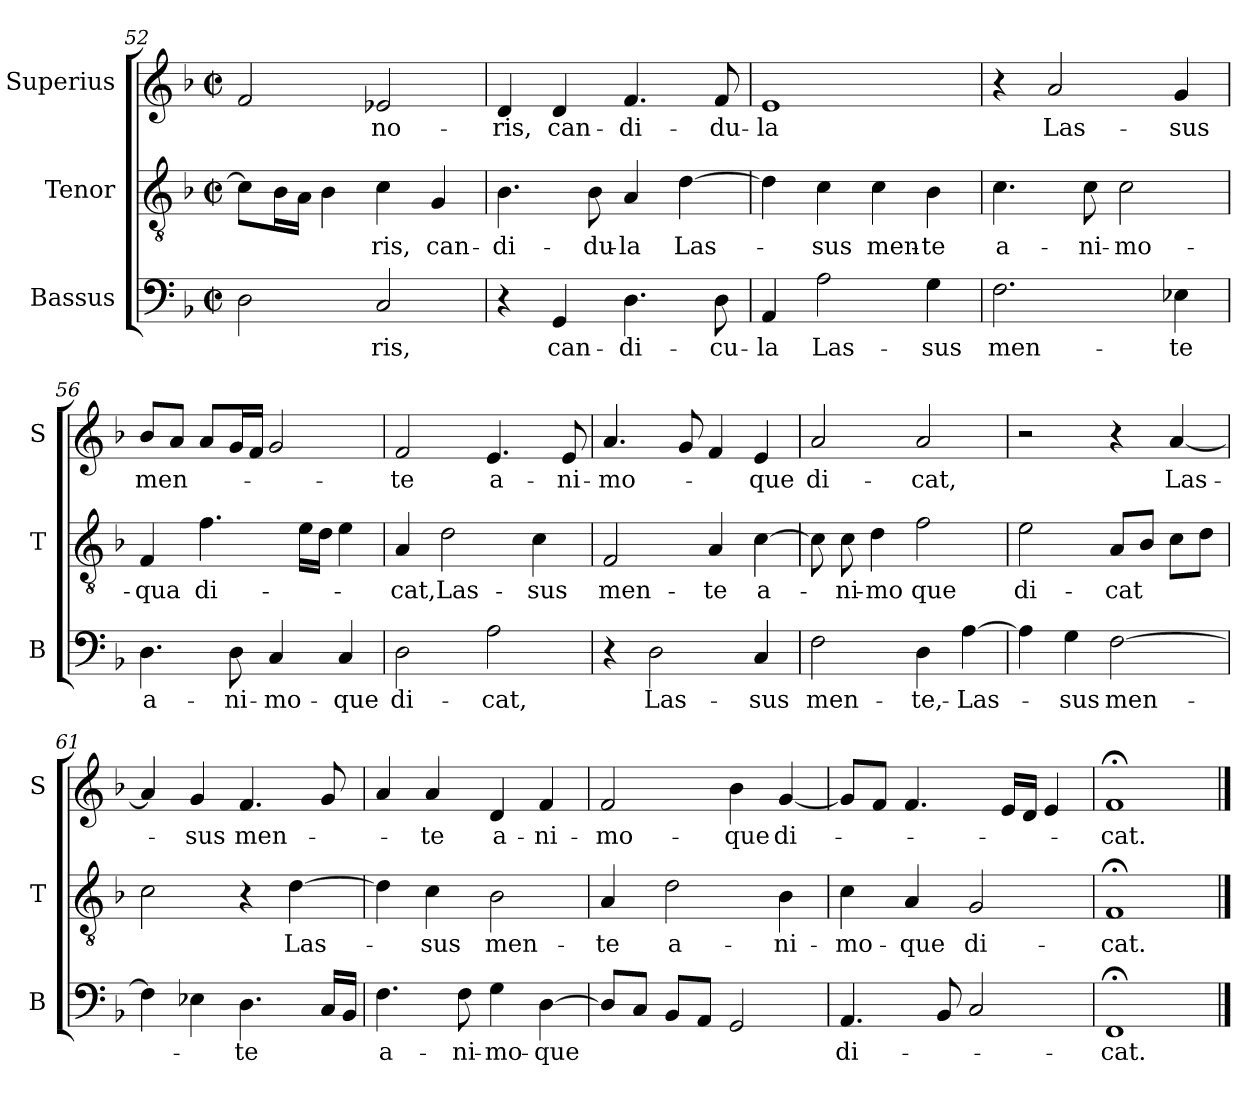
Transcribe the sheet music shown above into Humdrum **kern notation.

**kern	**text	**kern	**text	**kern	**text
*part3	*part3	*part2	*part2	*part1	*part1
*staff3	*staff3	*staff2	*staff2	*staff1	*staff1
*I"Bassus	*	*I"Tenor	*	*I"Superius	*
*I'B	*	*I'T	*	*I'S	*
*clefF4	*	*clefGv2	*	*clefG2	*
*k[b-]	*	*k[b-]	*	*k[b-]	*
*F:	*	*F:	*	*F:	*
*M2/2	*	*M2/2	*	*M2/2	*
*met(c|)	*	*met(c|)	*	*met(c|)	*
=52	=52	=52	=52	=52	=52
2D\	.	8c\L]	.	2f/	.
.	.	16B-\L	.	.	.
.	.	16A\JJ	.	.	.
.	.	4B-\	.	.	.
!	!LO:LY:b	!	!LO:LY:b	!	!LO:LY:b
2C/	-ris,	4c\	-ris,	2e-X/	-no-
!	!	!	!LO:LY:b	!	!
.	.	4G/	can-	.	.
=53	=53	=53	=53	=53	=53
!	!	!	!LO:LY:b	!	!LO:LY:b
4r	.	4.B-\	-di-	4d/	-ris,
!	!LO:LY:b	!	!	!	!LO:LY:b
4GG/	can-	.	.	4d/	can-
!	!	!	!LO:LY:b	!	!
.	.	8B-\	-du-	.	.
!	!LO:LY:b	!	!LO:LY:b	!	!LO:LY:b
4.D\	-di-	4A/	-la	4.f/	-di-
!	!	!	!LO:LY:b	!	!
.	.	[4d\	Las-	.	.
!	!LO:LY:b	!	!	!	!LO:LY:b
8D\	-cu-	.	.	8f/	-du-
=54	=54	=54	=54	=54	=54
!	!LO:LY:b	!	!	!	!LO:LY:b
4AA/	-la	4d\]	.	1e	-la
!	!LO:LY:b	!	!LO:LY:b	!	!
2A\	Las-	4c\	-sus	.	.
!	!	!	!LO:LY:b	!	!
.	.	4c\	men-	.	.
!	!LO:LY:b	!	!LO:LY:b	!	!
4G\	-sus	4B-\	-te	.	.
=55	=55	=55	=55	=55	=55
!	!LO:LY:b	!	!LO:LY:b	!	!
2.F\	men-	4.c\	a-	4r	.
!	!	!	!	!	!LO:LY:b
.	.	.	.	2a/	Las-
!	!	!	!LO:LY:b	!	!
.	.	8c\	-ni-	.	.
!	!	!	!LO:LY:b	!	!
.	.	2c\	-mo-	.	.
!	!LO:LY:b	!	!	!	!LO:LY:b
4E-X\	-te	.	.	4g/	-sus
!!LO:PB:g=z
=56	=56	=56	=56	=56	=56
!	!LO:LY:b	!	!LO:LY:b	!	!LO:LY:b
4.D\	a-	4F/	-qua	8b-/L	men-
.	.	.	.	8a/J	.
!	!	!	!LO:LY:b	!	!
.	.	4.f\	di-	8a/L	.
!	!LO:LY:b	!	!	!	!
8D\	-ni-	.	.	16g/L	.
.	.	.	.	16f/JJ	.
!	!LO:LY:b	!	!	!	!
4C/	-mo-	.	.	2g/	.
.	.	16e\LL	.	.	.
.	.	16d\JJ	.	.	.
!	!LO:LY:b	!	!	!	!
4C/	-que	4e\	.	.	.
=57	=57	=57	=57	=57	=57
!	!LO:LY:b	!	!LO:LY:b	!	!LO:LY:b
2D\	di-	4A/	-cat,	2f/	-te
!	!	!	!LO:LY:b	!	!
.	.	2d\	Las-	.	.
!	!LO:LY:b	!	!	!	!LO:LY:b
2A\	-cat,	.	.	4.e/	a-
!	!	!	!LO:LY:b	!	!
.	.	4c\	-sus	.	.
!	!	!	!	!	!LO:LY:b
.	.	.	.	8e/	-ni-
=58	=58	=58	=58	=58	=58
!	!	!	!LO:LY:b	!	!LO:LY:b
4r	.	2F/	men-	4.a/	-mo-
!	!LO:LY:b	!	!	!	!
2D\	Las-	.	.	.	.
.	.	.	.	8g/	.
!	!	!	!LO:LY:b	!	!
.	.	4A/	-te	4f/	.
!	!LO:LY:b	!	!LO:LY:b	!	!LO:LY:b
4C/	-sus	[4c\	a-	4e/	-que
=59	=59	=59	=59	=59	=59
!	!LO:LY:b	!	!	!	!LO:LY:b
2F\	men-	8c\]	.	2a/	di-
!	!	!	!LO:LY:b	!	!
.	.	8c\	-ni-	.	.
!	!	!	!LO:LY:b	!	!
.	.	4d\	-mo	.	.
!	!LO:LY:b	!	!LO:LY:b	!	!LO:LY:b
4D\	-te,-	2f\	que	2a/	-cat,
!	!LO:LY:b	!	!	!	!
[4A\	-Las-	.	.	.	.
=60	=60	=60	=60	=60	=60
!	!	!	!LO:LY:b	!	!
4A\]	.	2e\	di-	2r	.
!	!LO:LY:b	!	!	!	!
4G\	-sus	.	.	.	.
!	!LO:LY:b	!	!LO:LY:b	!	!
[2F\	men-	8A/L	-cat	4r	.
.	.	8B-/J	.	.	.
!	!	!	!	!	!LO:LY:b
.	.	8c\L	.	[4a/	Las-
.	.	8d\J	.	.	.
!!LO:LB:g=z
=61	=61	=61	=61	=61	=61
4F\]	.	2c\	.	4a/]	.
!	!	!	!	!	!LO:LY:b
4E-X\	.	.	.	4g/	-sus
!	!LO:LY:b	!	!	!	!LO:LY:b
4.D\	-te	4r	.	4.f/	men-
!	!	!	!LO:LY:b	!	!
.	.	[4d\	Las-	.	.
16C/LL	.	.	.	8g/	.
16BB-/JJ	.	.	.	.	.
=62	=62	=62	=62	=62	=62
!	!LO:LY:b	!	!	!	!
4.F\	a-	4d\]	.	4a/	.
!	!	!	!LO:LY:b	!	!LO:LY:b
.	.	4c\	-sus	4a/	-te
!	!LO:LY:b	!	!	!	!
8F\	-ni-	.	.	.	.
!	!LO:LY:b	!	!LO:LY:b	!	!LO:LY:b
4G\	-mo-	2B-\	men-	4d/	a-
!	!LO:LY:b	!	!	!	!LO:LY:b
[4D\	-que	.	.	4f/	-ni-
=63	=63	=63	=63	=63	=63
!	!	!	!LO:LY:b	!	!LO:LY:b
8D/L]	.	4A/	-te	2f/	-mo-
8C/J	.	.	.	.	.
!	!	!	!LO:LY:b	!	!
8BB-/L	.	2d\	a-	.	.
8AA/J	.	.	.	.	.
!	!	!	!	!	!LO:LY:b
2GG/	.	.	.	4b-\	-que
!	!	!	!LO:LY:b	!	!LO:LY:b
.	.	4B-\	-ni-	[4g/	di-
=64	=64	=64	=64	=64	=64
!	!LO:LY:b	!	!LO:LY:b	!	!
4.AA/	di-	4c\	-mo-	8g/L]	.
.	.	.	.	8f/J	.
!	!	!	!LO:LY:b	!	!
.	.	4A/	-que	4.f/	.
8BB-/	.	.	.	.	.
!	!	!	!LO:LY:b	!	!
2C/	.	2G/	di-	.	.
.	.	.	.	16e/LL	.
.	.	.	.	16d/JJ	.
.	.	.	.	4e/	.
=65	=65	=65	=65	=65	=65
!	!LO:LY:b	!	!LO:LY:b	!	!LO:LY:b
1FF;<	-cat.	1F;<	-cat.	1f;<	-cat.
==	==	==	==	==	==
*-	*-	*-	*-	*-	*-
